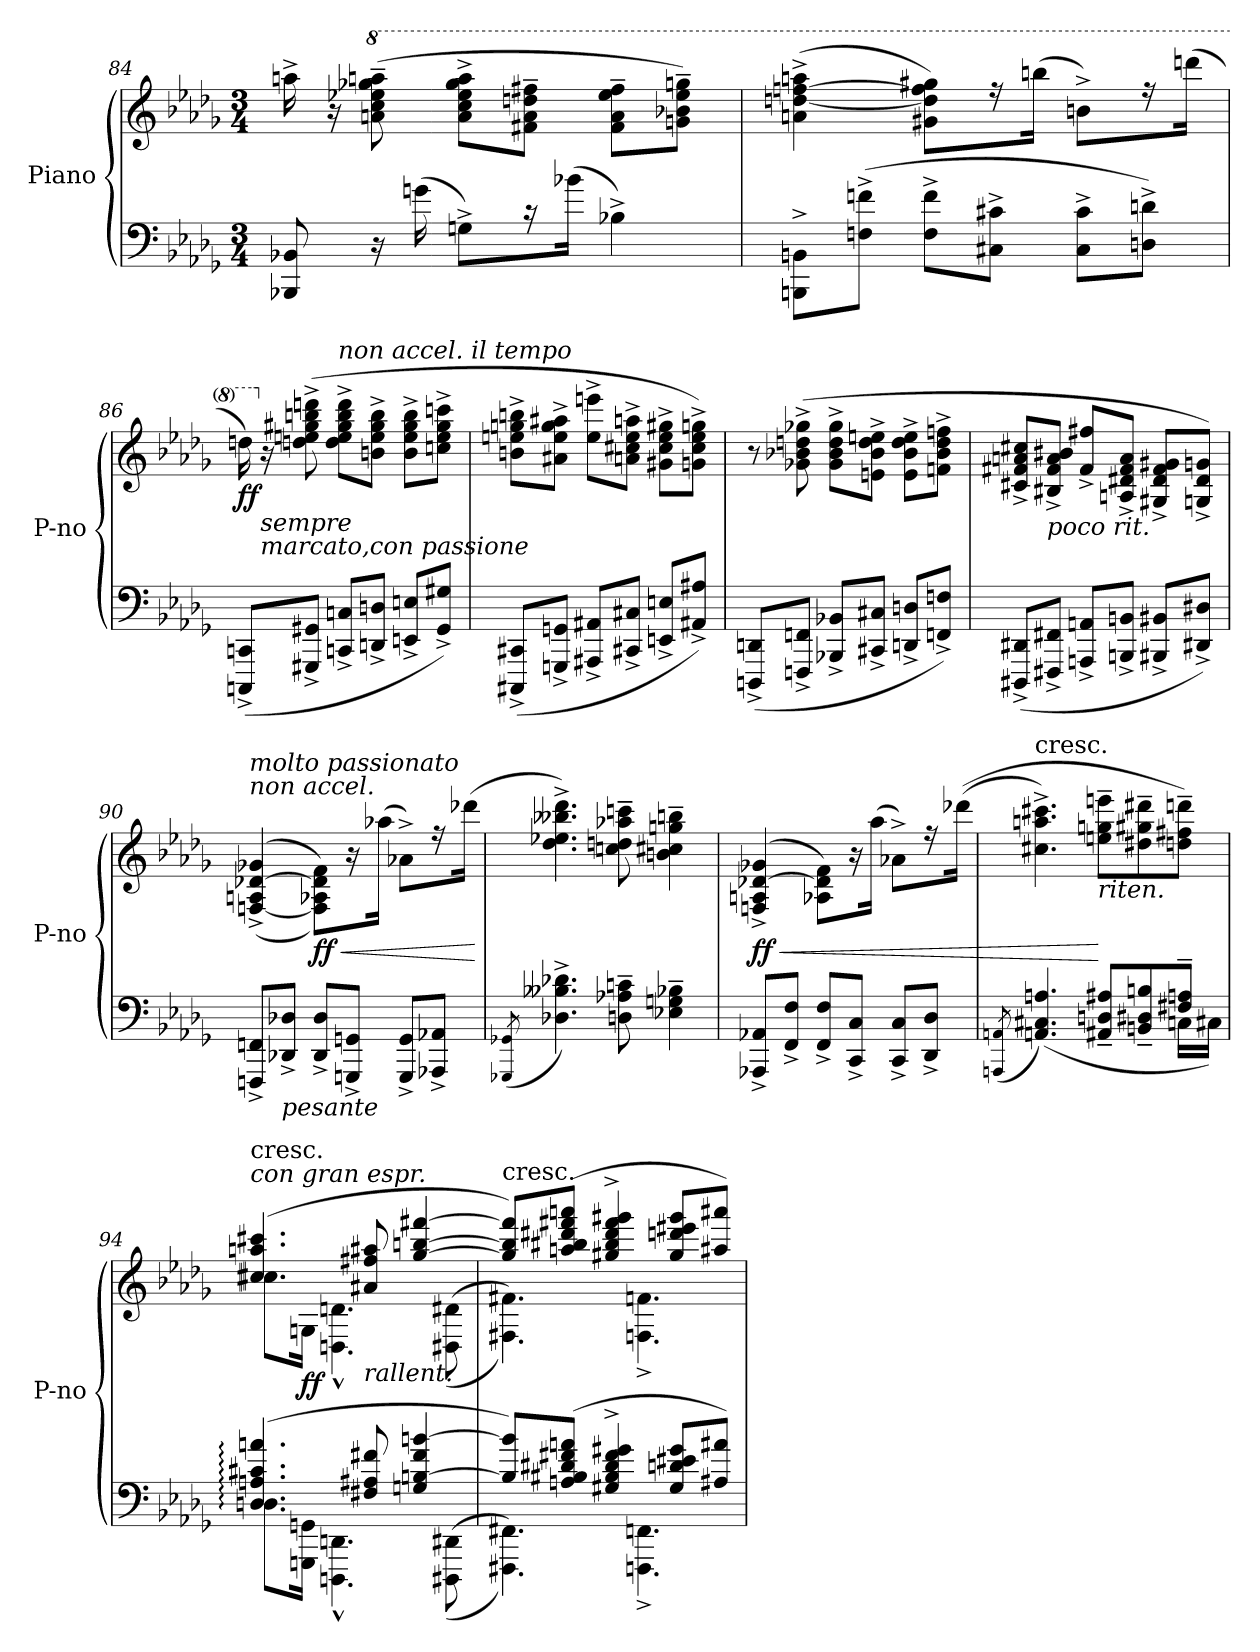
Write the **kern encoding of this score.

**kern	**kern	**dynam
*part2	*part1	*part1
*staff2	*staff1	*staff1
*I"Piano	*I"Piano	*
*I'P-no	*I'P-no	*
*clefF4	*clefG2	*
*k[b-e-a-d-g-]	*k[b-e-a-d-g-]	*
*M3/4	*M3/4	*
=84	=84	=84
8BBB-X/ 8BB-X/	16aan^\	.
.	16r	.
*	*8va	*
16r	(8aan~\ 8ccc~\ 8eee-X~\ 8ggg-X~\ 8aaan~\	.
(16gn\	.	.
8Gn^\L)	8aa^\ 8ccc^\ 8eee-^\ 8ggg-^\ 8aaa^\L	.
16r	8ff#X~\ 8aa~\ 8dddn~\ 8fff#X~\J	.
(16b-X\Jk	.	.
4B-X^\)	8ff#~\ 8aa~\ 8eee-~\ 8fff#~\L	.
.	8ggn~\ 8bb-X~\ 8eee-~\ 8gggn~\J)	.
=85	=85	=85
8BBBn^\ 8BBn^\L	(>4aan^\ [4dddn^\ [4fffn^\ 4aaan^\	.
(8Fn^\ 8fn^\J	.	.
8F^\ 8f^\L	8gg#X\ 8ddd]\ 8fff]\ 8ggg#X\L)	.
8C#X^\ 8c#X^\J	16r	.
.	(16bbbn\Jk	.
8C#^\ 8c#^\L	8bbn^\L)	.
8Dn^\ 8dn^\J)	16r	.
.	(16ddddn\Jk	.
=86	=86	=86
(8CCCn^/ 8CCn^/L	16dddn\)	ff
*	*X8va	*
!	!LO:TX:b:i:t=sempre\nmarcato,con passione	!
.	16r	.
8GGG#X^/ 8GG#X^/J	(8ddn^\ 8een^\ 8gg#X^\ 8bbn^\ 8dddn^\	.
!	!LO:TX:a:i:t=non accel. il tempo	!
8CCn^/ 8Cn^/L	8dd^\ 8ee^\ 8gg#^\ 8bb^\ 8ddd^\L	.
8DDn^/ 8Dn^/J	8bn^\ 8ee^\ 8gg#^\ 8bb^\J	.
8EEn^/ 8En^/L	8b^\ 8ee^\ 8gg#^\ 8bb^\L	.
8GG#^/ 8G#X^/J)	8ccn^\ 8ee^\ 8gg#^\ 8cccn^\J	.
=87	=87	=87
(8CCC#X^/ 8CC#X^/L	8bn^\ 8een^\ 8ggn^\ 8bbn^\L	.
8GGGn^/ 8GGn^/J	8a#X^\ 8ee^\ 8gg^\ 8aa#X^\J	.
8AAA#X^/ 8AA#X^/L	8ee^\ 8eeen^\L	.
8CC#X^/ 8C#X^/J	8an^\ 8cc#X^\ 8ee^\ 8aan^\J	.
8EEn^/ 8En^/L	8g#X^\ 8cc#^\ 8ee^\ 8gg#X^\L	.
8AA#X^/ 8A#X^/J)	8gn^\ 8cc#^\ 8ee^\ 8ggn^\J)	.
=88	=88	=88
(8DDDn^/ 8DDn^/L	8r	.
8FFFn^/ 8FFn^/J	(8g-X^\ 8b-X^\ 8ddn^\ 8gg-X^\	.
8BBB-X^/ 8BB-X^/L	8g-^\ 8b-^\ 8dd^\ 8gg-^\L	.
8CC#X^/ 8C#X^/J	8en^\ 8b-^\ 8dd^\ 8een^\J	.
8DDn^/ 8Dn^/L	8e^\ 8b-^\ 8dd^\ 8ee^\L	.
8FFn^/ 8Fn^/J)	8fn^\ 8b-^\ 8dd^\ 8ffn^\J	.
=89	=89	=89
(8DDD#X^/ 8DD#X^/L	8c#X^/ 8f#X^/ 8an^/ 8cc#X^/L	.
!	!LO:TX:b:i:t=poco rit.	!
8FFF#X^/ 8FF#X^/J	8B#X^/ 8f#^/ 8a^/ 8b#X^/J	.
8AAAn^/ 8AAn^/L	8f#^/ 8ff#X^/L	.
8BBBn^/ 8BBn^/J	8An^/ 8d#X^/ 8f#^/ 8a^/J	.
8BBB#X^/ 8BB#X^/L	8G#X^/ 8d#^/ 8f#^/ 8g#X^/L	.
8DD#X^/ 8D#X^/J)	8Gn^/ 8d#^/ 8gn^/J)	.
=90	=90	=90
!	!LO:TX:a:i:t=molto passionato\nnon accel.	!
8FFFn^/ 8FFn^/L	(<(>[4Fn^/ 4An^/ [4d-X^/ 4g-X^/	.
!LO:TX:b:i:t=pesante	!	!
8DD-X^/ 8D-X^/J	.	.
!	!	!LO:HP:b
8DD-^/ 8D-^/L	8F]\ 8A-X\ 8d-]\ 8f\L))	< ff
8GGGn^/ 8GGn^/J	16r	.
.	(16aa-X\Jk	.
8GGG^/ 8GG^/L	8a-X^\L)	.
8AAA-X^/ 8AA-X^/J	16r	.
.	(16ddd-X\Jk	.
.	.	[
=91	=91	=91
(8qGGG-X/ 8qGG-X/	.	.
4.D-X^\ 4.B--X^\ 4.d-X^\)	4.dd-^\ 4.ee-X^\ 4.bb--X^\ 4.ddd-^\)	.
8Dn~\ 8A-X~\ 8cn~\	8ccn~\ 8ddn~\ 8aa-X~\ 8cccn~\	.
4E-X~\ 4Gn~\ 4B-X~\	4bn~\ 4cc#X~\ 4ggn~\ 4bbn~\	.
=92	=92	=92
!	!	!LO:HP:b
8AAA-X^/ 8AA-X^/L	(4Fn^/ 4An^/ [4d-X^/ 4g-X^/	< ff
8FF^/ 8F^/J	.	.
8FF^/ 8F^/L	8A-X\ 8d-]\ 8f\L)	.
8CC^/ 8C^/J	16r	.
.	(16aa-\Jk	.
8CC^/ 8C^/L	8a-X^\L)	.
8DD-^/ 8D-^/J	16r	.
.	((16ddd-X\Jk	.
=93	=93	=93
(8qAAAn/ 8qAAn/	.	.
*^	*	*
!	!	!LO:TX:a:t=cresc.	!
(4.AAn/ 4.C#X/ 4.An/)	2ryy	4.cc#X^\ 4.aan^\ 4.ccc#X^\)	.
!	!	!LO:TX:b:i:t=riten.	!
8AA#X~/ 8Dn~/ 8A#X~/L	.	8een~\ 8ggn~\ 8eeen~\L	[
8BBn~/ 8D#X~/ 8Bn~/	8ryy	8dd#X~\ 8gg#X~\ 8ddd#X~\	.
8F#X~/ 8An~/J	16Cn\LL	8ddn~\ 8ff#X~\ 8dddn~\J)	.
.	16C#X\JJ)	.	.
=94	=94	=94	=94
*	*	*^	*
!	!	!LO:TX:a:i:t=con gran espr.	!	!
!	!	!LO:TX:a:t=cresc.	!	!
(<4.Dn:/ 4.An:/ 4.c#X:/ 4.an:/	8.D:\L	(4.cc#X/ 4.aan/ 4.ccc#X/	8.cc#X\L	.
.	16GGGn\ 16GGn\Jk	.	16Gn\Jk	ff
.	4.DDDn^^\ 4.DDn^^\	.	4.Dn^^\ 4.dn^^\	.
!	!	!LO:TX:b:i:t=rallent.	!	!
8F#X/ 8A#X/ 8f#X/	.	8a#X/ 8ff#X/ 8aa#X/	.	.
4Gn/ [4Bn/ 4f#/ [4bn/	.	[4gg-/ [4bbn/ [4fff#X/	.	.
.	(<(>8DDD#X\ 8DD#X\	.	(<(<8D#X\ 8d#X\	.
=95	=95	=95	=95	=95
!	!	!LO:TX:t=cresc.	!	!
8B]/ 8b]/L)	4.FFF#X\ 4.FF#X\))	8gg-]/ 8bb]/ 8fff#]/L)	4.F#X\ 4.f#X\))	.
(8An/ 8B#X/ 8d#X/ 8f#X/ 8an/J	.	(>8aan/ 8bb#X/ 8ddd#X/ 8fff#X/ 8aaan/J	.	.
4G#X^/ 4B#^/ 4d#^/ 4f#^/ 4g#X^/	.	4gg#X^/ 4bb#^/ 4ddd#^/ 4fff#^/ 4ggg#X^/	.	.
.	4.FFFn^\ 4.FFn^\	.	4.Fn^\ 4.fn^\	.
8G#/ 8dn/ 8e#X/ 8g#/L	.	8gg#/ 8dddn/ 8eee#X/ 8ggg#/L	.	.
8A#X/ 8a#X/J)	.	8aa#X/ 8aaa#X/J)	.	.
*v	*v	*	*	*
*	*v	*v	*
=	=	=
*-	*-	*-
